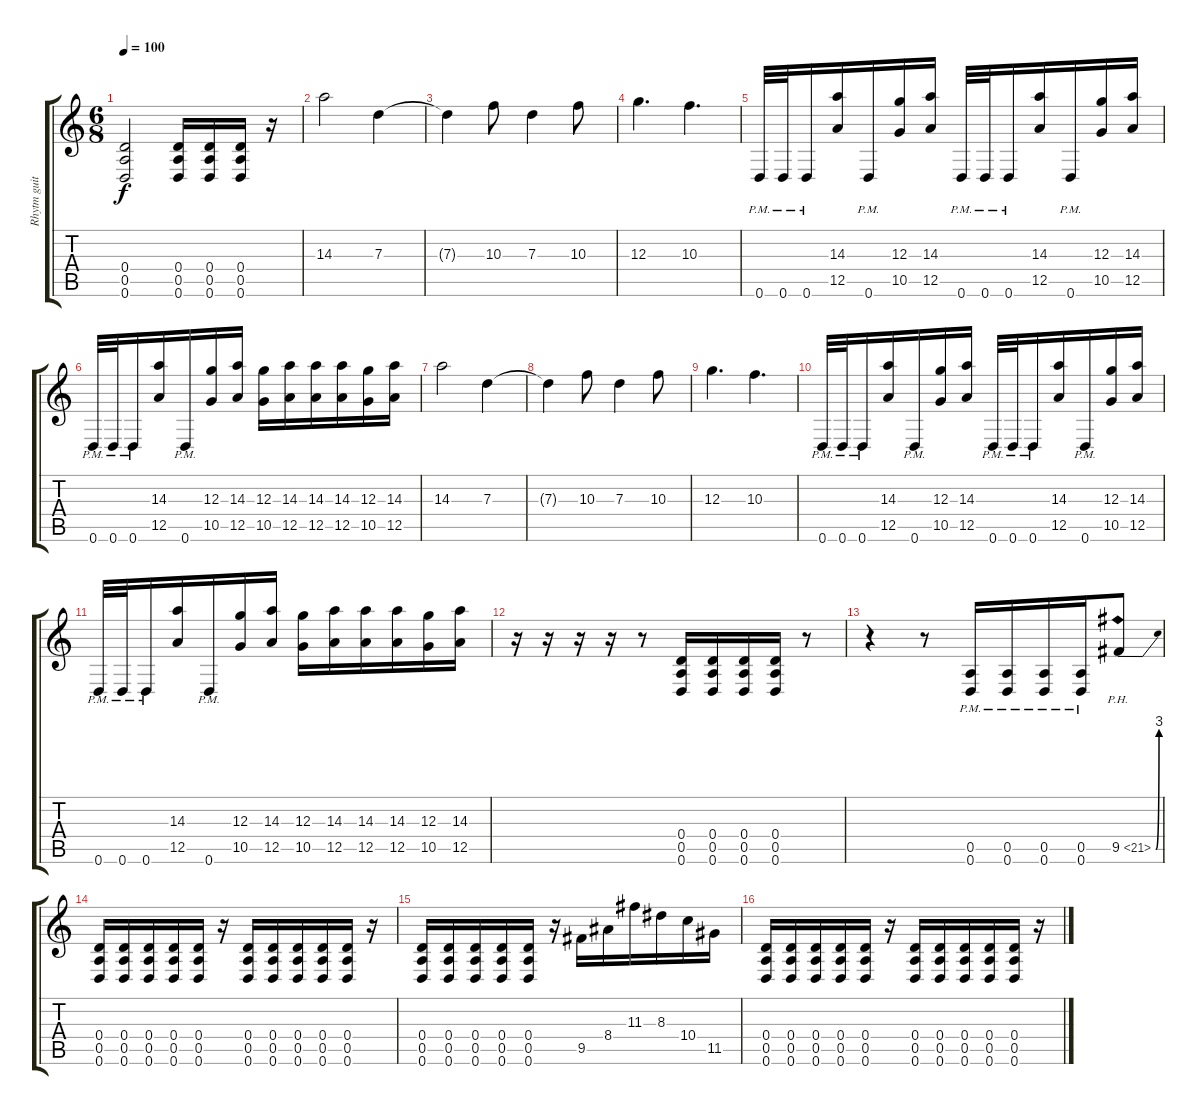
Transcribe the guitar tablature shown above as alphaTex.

\track ("Rhytm guitar" "Rhytm guit") {instrument distortionguitar}
\staff {score tabs}
\tuning (E4 B3 G3 D3 A2 D2) {hide}
\ts (6 8)
\tempo 100
\clef g2
\ks c
(0.4{t} 0.5{t} 0.6{t}).2{dy f} (0.4 0.5 0.6).16 (0.4 0.5 0.6).16 (0.4 0.5 0.6).16 r.16 |
14.3.2 7.3.4 |
7.3{t}.4 10.3.8 7.3.4 10.3.8 |
12.3.4{d} 10.3.4{d} |
0.6{pm}.32 0.6{pm}.32 0.6{pm}.16 (14.3 12.5).16 0.6{pm}.16 (12.3 10.5).16 (14.3 12.5).16 0.6{pm}.32 0.6{pm}.32 0.6{pm}.16 (14.3 12.5).16 0.6{pm}.16 (12.3 10.5).16 (14.3 12.5).16 |
0.6{pm}.32 0.6{pm}.32 0.6{pm}.16 (14.3 12.5).16 0.6{pm}.16 (12.3 10.5).16 (14.3 12.5).16 (12.3 10.5).16 (14.3 12.5).16 (14.3 12.5).16 (14.3 12.5).16 (12.3 10.5).16 (14.3 12.5).16 |
14.3.2 7.3.4 |
7.3{t}.4 10.3.8 7.3.4 10.3.8 |
12.3.4{d} 10.3.4{d} |
0.6{pm}.32 0.6{pm}.32 0.6{pm}.16 (14.3 12.5).16 0.6{pm}.16 (12.3 10.5).16 (14.3 12.5).16 0.6{pm}.32 0.6{pm}.32 0.6{pm}.16 (14.3 12.5).16 0.6{pm}.16 (12.3 10.5).16 (14.3 12.5).16 |
0.6{pm}.32 0.6{pm}.32 0.6{pm}.16 (14.3 12.5).16 0.6{pm}.16 (12.3 10.5).16 (14.3 12.5).16 (12.3 10.5).16 (14.3 12.5).16 (14.3 12.5).16 (14.3 12.5).16 (12.3 10.5).16 (14.3 12.5).16 |
r.16 r.16 r.16 r.16 r.8 (0.4 0.5 0.6).16 (0.4 0.5 0.6).16 (0.4 0.5 0.6).16 (0.4 0.5 0.6).16 r.8 |
r.4 r.8 (0.5{pm} 0.6{pm}).16 (0.5{pm} 0.6{pm}).16 (0.5{pm} 0.6{pm}).16 (0.5{pm} 0.6{pm}).16 9.5{be (bend 0 0 60 12) ph 12}.8 |
(0.4 0.5 0.6).16 (0.4 0.5 0.6).16 (0.4 0.5 0.6).16 (0.4 0.5 0.6).16 (0.4 0.5 0.6).16 r.16 (0.4 0.5 0.6).16 (0.4 0.5 0.6).16 (0.4 0.5 0.6).16 (0.4 0.5 0.6).16 (0.4 0.5 0.6).16 r.16 |
(0.4 0.5 0.6).16 (0.4 0.5 0.6).16 (0.4 0.5 0.6).16 (0.4 0.5 0.6).16 (0.4 0.5 0.6).16 r.16 9.5.16 8.4.16 11.3.16 8.3.16 10.4.16 11.5.16 |
(0.4 0.5 0.6).16 (0.4 0.5 0.6).16 (0.4 0.5 0.6).16 (0.4 0.5 0.6).16 (0.4 0.5 0.6).16 r.16 (0.4 0.5 0.6).16 (0.4 0.5 0.6).16 (0.4 0.5 0.6).16 (0.4 0.5 0.6).16 (0.4 0.5 0.6).16 r.16
